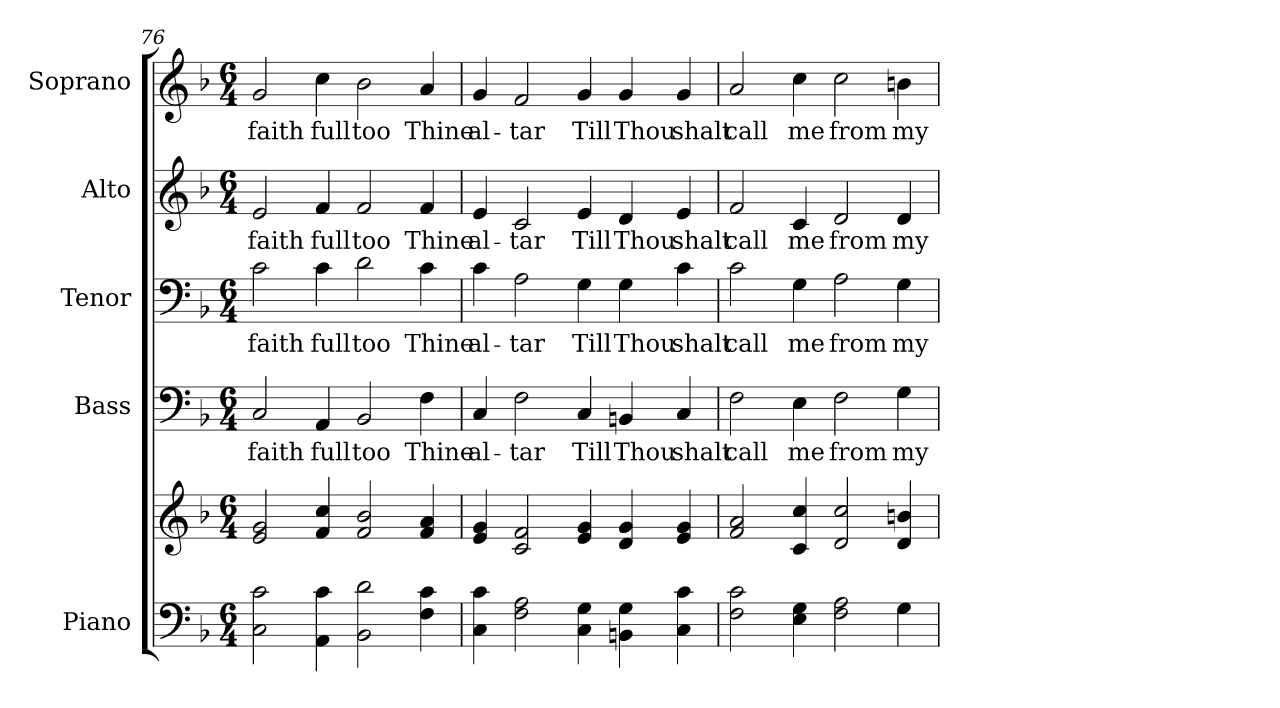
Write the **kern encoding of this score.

**kern	**kern	**kern	**text	**kern	**text	**kern	**text	**kern	**text
*part5	*part5	*part4	*part4	*part3	*part3	*part2	*part2	*part1	*part1
*staff6	*staff5	*staff4	*staff4	*staff3	*staff3	*staff2	*staff2	*staff1	*staff1
*I"Piano	*	*I"Bass	*	*I"Tenor	*	*I"Alto	*	*I"Soprano	*
*I'Pno.	*	*I'B.	*	*I'T.	*	*I'A.	*	*I'S.	*
*clefF4	*clefG2	*clefF4	*	*clefF4	*	*clefG2	*	*clefG2	*
*k[b-]	*k[b-]	*k[b-]	*	*k[b-]	*	*k[b-]	*	*k[b-]	*
*F:	*F:	*F:	*	*F:	*	*F:	*	*F:	*
*M6/4	*M6/4	*M6/4	*	*M6/4	*	*M6/4	*	*M6/4	*
=76	=76	=76	=76	=76	=76	=76	=76	=76	=76
!	!	!	!LO:LY:b:color=#000000	!	!	!	!	!	!
!	!	!	!	!	!LO:LY:b:color=#000000	!	!	!	!
!	!	!	!	!	!	!	!LO:LY:b:color=#000000	!	!
!	!	!	!	!	!	!	!	!	!LO:LY:b:color=#000000
2Ci\ 2ci	2ei/ 2gi	2Ci/	faith	2ci\	faith	2ei/	faith	2gi/	faith
!	!	!	!LO:LY:b:color=#000000	!	!	!	!	!	!
!	!	!	!	!	!LO:LY:b:color=#000000	!	!	!	!
!	!	!	!	!	!	!	!LO:LY:b:color=#000000	!	!
!	!	!	!	!	!	!	!	!	!LO:LY:b:color=#000000
4AAi\ 4ci	4fi/ 4cci	4AAi/	full	4ci\	full	4fi/	full	4cci\	full
!	!	!	!LO:LY:b:color=#000000	!	!	!	!	!	!
!	!	!	!	!	!LO:LY:b:color=#000000	!	!	!	!
!	!	!	!	!	!	!	!LO:LY:b:color=#000000	!	!
!	!	!	!	!	!	!	!	!	!LO:LY:b:color=#000000
2BB-i\ 2di	2fi/ 2b-i	2BB-i/	too	2di\	too	2fi/	too	2b-i\	too
!	!	!	!LO:LY:b:color=#000000	!	!	!	!	!	!
!	!	!	!	!	!LO:LY:b:color=#000000	!	!	!	!
!	!	!	!	!	!	!	!LO:LY:b:color=#000000	!	!
!	!	!	!	!	!	!	!	!	!LO:LY:b:color=#000000
4Fi\ 4ci	4fi/ 4ai	4Fi\	Thine	4ci\	Thine	4fi/	Thine	4ai/	Thine
!!LO:PB:g=z
=77	=77	=77	=77	=77	=77	=77	=77	=77	=77
!	!	!	!LO:LY:b:color=#000000	!	!	!	!	!	!
!	!	!	!	!	!LO:LY:b:color=#000000	!	!	!	!
!	!	!	!	!	!	!	!LO:LY:b:color=#000000	!	!
!	!	!	!	!	!	!	!	!	!LO:LY:b:color=#000000
4Ci\ 4ci	4ei/ 4gi	4Ci/	al-	4ci\	al-	4ei/	al-	4gi/	al-
!	!	!	!LO:LY:b:color=#000000	!	!	!	!	!	!
!	!	!	!	!	!LO:LY:b:color=#000000	!	!	!	!
!	!	!	!	!	!	!	!LO:LY:b:color=#000000	!	!
!	!	!	!	!	!	!	!	!	!LO:LY:b:color=#000000
2Fi\ 2Ai	2ci/ 2fi	2Fi\	-tar	2Ai\	-tar	2ci/	-tar	2fi/	-tar
!	!	!	!LO:LY:b:color=#000000	!	!	!	!	!	!
!	!	!	!	!	!LO:LY:b:color=#000000	!	!	!	!
!	!	!	!	!	!	!	!LO:LY:b:color=#000000	!	!
!	!	!	!	!	!	!	!	!	!LO:LY:b:color=#000000
4Ci\ 4Gi	4ei/ 4gi	4Ci/	Till	4Gi\	Till	4ei/	Till	4gi/	Till
!	!	!	!LO:LY:b:color=#000000	!	!	!	!	!	!
!	!	!	!	!	!LO:LY:b:color=#000000	!	!	!	!
!	!	!	!	!	!	!	!LO:LY:b:color=#000000	!	!
!	!	!	!	!	!	!	!	!	!LO:LY:b:color=#000000
4BBni\ 4Gi	4di/ 4gi	4BBni/	Thou	4Gi\	Thou	4di/	Thou	4gi/	Thou
!	!	!	!LO:LY:b:color=#000000	!	!	!	!	!	!
!	!	!	!	!	!LO:LY:b:color=#000000	!	!	!	!
!	!	!	!	!	!	!	!LO:LY:b:color=#000000	!	!
!	!	!	!	!	!	!	!	!	!LO:LY:b:color=#000000
4Ci\ 4ci	4ei/ 4gi	4Ci/	shalt	4ci\	shalt	4ei/	shalt	4gi/	shalt
=78	=78	=78	=78	=78	=78	=78	=78	=78	=78
!	!	!	!LO:LY:b:color=#000000	!	!	!	!	!	!
!	!	!	!	!	!LO:LY:b:color=#000000	!	!	!	!
!	!	!	!	!	!	!	!LO:LY:b:color=#000000	!	!
!	!	!	!	!	!	!	!	!	!LO:LY:b:color=#000000
2Fi\ 2ci	2fi/ 2ai	2Fi\	call	2ci\	call	2fi/	call	2ai/	call
!	!	!	!LO:LY:b:color=#000000	!	!	!	!	!	!
!	!	!	!	!	!LO:LY:b:color=#000000	!	!	!	!
!	!	!	!	!	!	!	!LO:LY:b:color=#000000	!	!
!	!	!	!	!	!	!	!	!	!LO:LY:b:color=#000000
4Ei\ 4Gi	4ci/ 4cci	4Ei\	me	4Gi\	me	4ci/	me	4cci\	me
!	!	!	!LO:LY:b:color=#000000	!	!	!	!	!	!
!	!	!	!	!	!LO:LY:b:color=#000000	!	!	!	!
!	!	!	!	!	!	!	!LO:LY:b:color=#000000	!	!
!	!	!	!	!	!	!	!	!	!LO:LY:b:color=#000000
2Fi\ 2Ai	2di/ 2cci	2Fi\	from	2Ai\	from	2di/	from	2cci\	from
!	!	!	!LO:LY:b:color=#000000	!	!	!	!	!	!
!	!	!	!	!	!LO:LY:b:color=#000000	!	!	!	!
!	!	!	!	!	!	!	!LO:LY:b:color=#000000	!	!
!	!	!	!	!	!	!	!	!	!LO:LY:b:color=#000000
4Gi\	4di/ 4bni	4Gi\	my	4Gi\	my	4di/	my	4bni\	my
=	=	=	=	=	=	=	=	=	=
*-	*-	*-	*-	*-	*-	*-	*-	*-	*-
